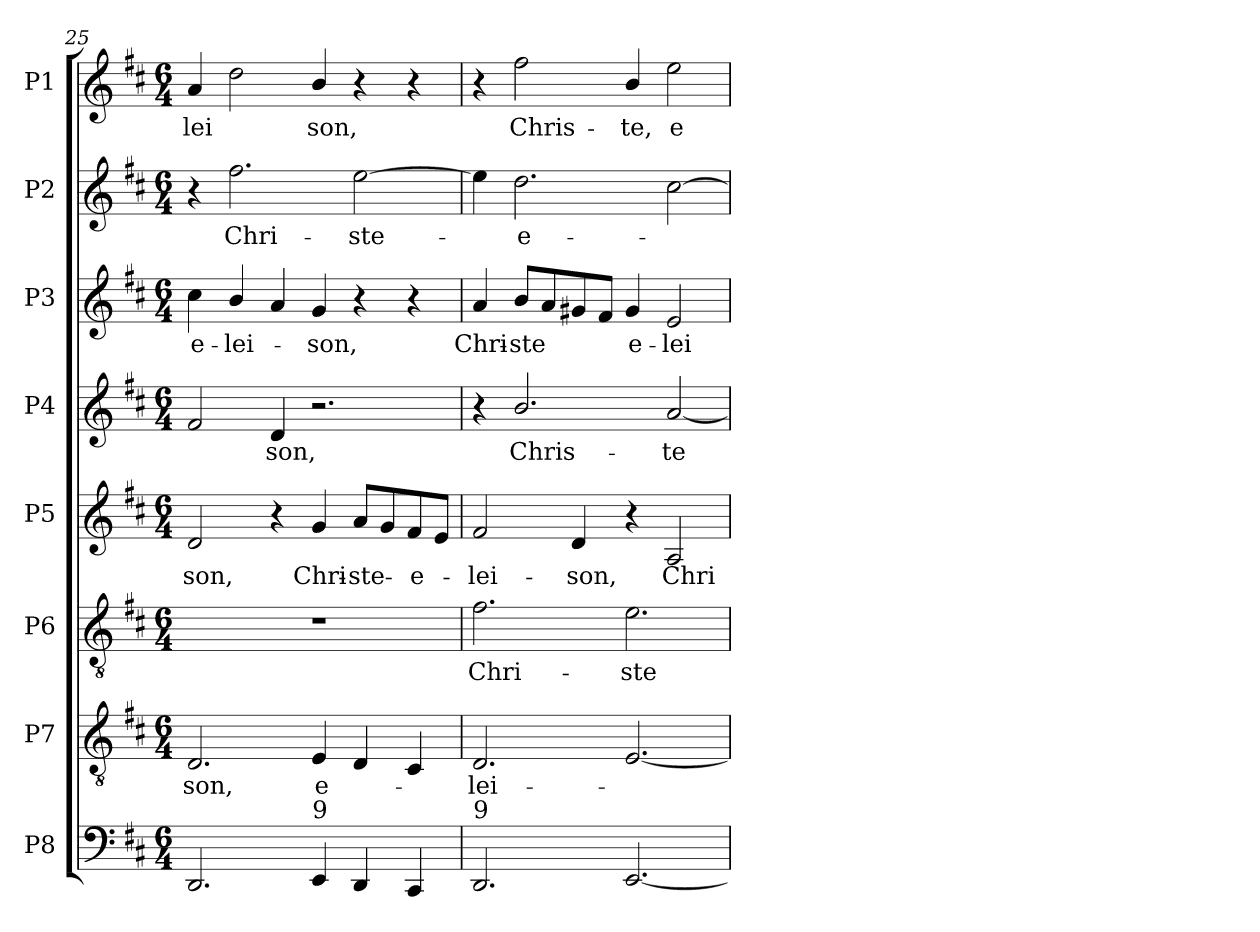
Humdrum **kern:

**kern	**kern	**text	**kern	**text	**kern	**text	**kern	**text	**kern	**text	**kern	**text	**kern	**text
*part8	*part7	*part7	*part6	*part6	*part5	*part5	*part4	*part4	*part3	*part3	*part2	*part2	*part1	*part1
*staff8	*staff7	*staff7	*staff6	*staff6	*staff5	*staff5	*staff4	*staff4	*staff3	*staff3	*staff2	*staff2	*staff1	*staff1
*I"P8	*I"P7	*	*I"P6	*	*I"P5	*	*I"P4	*	*I"P3	*	*I"P2	*	*I"P1	*
!!LO:PB:g=z
*clefF4	*clefGv2	*	*clefGv2	*	*clefG2	*	*clefG2	*	*clefG2	*	*clefG2	*	*clefG2	*
*	*ITrd7c12	*	*ITrd7c12	*	*	*	*	*	*	*	*	*	*	*
*k[f#c#]	*k[f#c#]	*	*k[f#c#]	*	*k[f#c#]	*	*k[f#c#]	*	*k[f#c#]	*	*k[f#c#]	*	*k[f#c#]	*
*D:	*D:	*	*D:	*	*D:	*	*D:	*	*D:	*	*D:	*	*D:	*
*M6/4	*M6/4	*	*M6/4	*	*M6/4	*	*M6/4	*	*M6/4	*	*M6/4	*	*M6/4	*
=25	=25	=25	=25	=25	=25	=25	=25	=25	=25	=25	=25	=25	=25	=25
!	!	!LO:LY:b:color=#000000	!LO:N:vis=1	!	!	!	!	!	!	!	!	!	!	!
!	!	!	!	!	!	!LO:LY:b:color=#000000	!	!	!	!	!	!	!	!
!	!	!	!	!	!	!	!	!	!	!LO:LY:b:color=#000000	!	!	!	!
!	!	!	!	!	!	!	!	!	!	!	!	!	!	!LO:LY:b:color=#000000
2.DDi/	2.DDi/	-son,	1.r	.	2di/	-son,	2f#i/	.	4cc#i\	e-	4r	.	4ai/	lei
!	!	!	!	!	!	!	!	!	!	!LO:LY:b:color=#000000	!	!	!	!
!	!	!	!	!	!	!	!	!	!	!	!	!LO:LY:b:color=#000000	!	!
.	.	.	.	.	.	.	.	.	4bi/	-lei-	2.ff#i\	Chri-	2ddi\	.
!	!	!	!	!	!	!	!	!LO:LY:b:color=#000000	!	!	!	!	!	!
.	.	.	.	.	4r	.	4di/	-son,	4ai/	.	.	.	.	.
!	!	!LO:LY:b:color=#000000	!	!	!	!	!	!	!	!	!	!	!	!
!	!	!	!	!	!	!LO:LY:b:color=#000000	!	!	!	!	!	!	!	!
!	!	!	!	!	!	!	!	!	!	!LO:LY:b:color=#000000	!	!	!	!
!LO:TX:a:t=9	!	!	!	!	!	!	!	!	!	!	!	!	!	!
!	!	!	!	!	!	!	!	!	!	!	!	!	!	!LO:LY:b:color=#000000
4EEi/	4EEi/	e-	.	.	4gi/	Chri-	2.r	.	4gi/	-son,	.	.	4bi/	son,
!	!	!	!	!	!	!LO:LY:b:color=#000000	!	!	!	!	!	!	!	!
!	!	!	!	!	!	!	!	!	!	!	!	!LO:LY:b:color=#000000	!	!
4DDi/	4DDi/	.	.	.	8ai/L	-ste-	.	.	4r	.	[2eei\	-ste-	4r	.
.	.	.	.	.	8gi/	.	.	.	.	.	.	.	.	.
!	!	!	!	!	!	!LO:LY:b:color=#000000	!	!	!	!	!	!	!	!
4CC#i/	4CC#i/	.	.	.	8f#i/	-e-	.	.	4r	.	.	.	4r	.
.	.	.	.	.	8ei/J	.	.	.	.	.	.	.	.	.
=26	=26	=26	=26	=26	=26	=26	=26	=26	=26	=26	=26	=26	=26	=26
!	!	!LO:LY:b:color=#000000	!	!	!	!	!	!	!	!	!	!	!	!
!	!	!	!	!LO:LY:b:color=#000000	!	!	!	!	!	!	!	!	!	!
!	!	!	!	!	!	!LO:LY:b:color=#000000	!	!	!	!	!	!	!	!
!LO:TX:a:t=9	!	!	!	!	!	!	!	!	!	!	!	!	!	!
!	!	!	!	!	!	!	!	!	!	!LO:LY:b:color=#000000	!	!	!	!
2.DDi/	2.DDi/	-lei-	2.F#i\	Chri-	2f#i/	-lei-	4r	.	4ai/	Chri-	4eei\]	.	4r	.
!	!	!	!	!	!	!	!	!LO:LY:b:color=#000000	!	!	!	!	!	!
!	!	!	!	!	!	!	!	!	!	!LO:LY:b:color=#000000	!	!	!	!
!	!	!	!	!	!	!	!	!	!	!	!	!LO:LY:b:color=#000000	!	!
!	!	!	!	!	!	!	!	!	!	!	!	!	!	!LO:LY:b:color=#000000
.	.	.	.	.	.	.	2.bi/	Chris-	8bi/L	-ste	2.ddi\	-e-	2ff#i\	Chris-
.	.	.	.	.	.	.	.	.	8ai/	.	.	.	.	.
!	!	!	!	!	!	!LO:LY:b:color=#000000	!	!	!	!	!	!	!	!
.	.	.	.	.	4di/	-son,	.	.	8g#Xi/	.	.	.	.	.
.	.	.	.	.	.	.	.	.	8f#i/J	.	.	.	.	.
!	!	!	!	!LO:LY:b:color=#000000	!	!	!	!	!	!	!	!	!	!
!	!	!	!	!	!	!	!	!	!	!LO:LY:b:color=#000000	!	!	!	!
!	!	!	!	!	!	!	!	!	!	!	!	!	!	!LO:LY:b:color=#000000
[2.EEi/	[2.EEi/	.	2.Ei\	-ste	4r	.	.	.	4g#i/	e-	.	.	4bi/	-te,
!	!	!	!	!	!	!LO:LY:b:color=#000000	!	!	!	!	!	!	!	!
!	!	!	!	!	!	!	!	!LO:LY:b:color=#000000	!	!	!	!	!	!
!	!	!	!	!	!	!	!	!	!	!LO:LY:b:color=#000000	!	!	!	!
!	!	!	!	!	!	!	!	!	!	!	!	!	!	!LO:LY:b:color=#000000
.	.	.	.	.	2Ai/	Chri-	[2ai/	-te	2ei/	-lei-	[2cc#i\	.	2eei\	e-
=	=	=	=	=	=	=	=	=	=	=	=	=	=	=
*-	*-	*-	*-	*-	*-	*-	*-	*-	*-	*-	*-	*-	*-	*-
